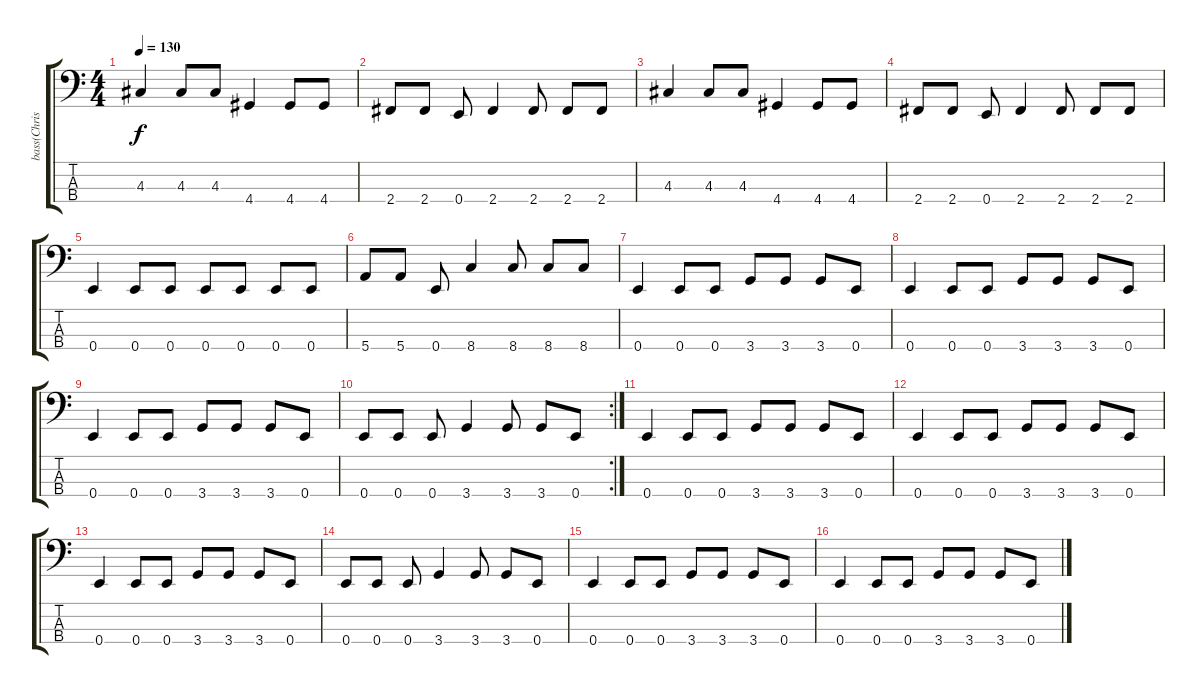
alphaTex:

\track ("bass(Chris Novoselic)" "bass(Chris") {instrument electricbasspick}
\staff {score tabs}
\tuning (G2 D2 A1 E1) {hide}
\ts (4 4)
\tempo 130
\clef f4
\ks c
4.3.4{dy f} 4.3.8 4.3.8 4.4.4 4.4.8 4.4.8 |
2.4.8 2.4.8 0.4.8 2.4.4 2.4.8 2.4.8 2.4.8 |
4.3.4 4.3.8 4.3.8 4.4.4 4.4.8 4.4.8 |
2.4.8 2.4.8 0.4.8 2.4.4 2.4.8 2.4.8 2.4.8 |
0.4.4 0.4.8 0.4.8 0.4.8 0.4.8 0.4.8 0.4.8 |
5.4.8 5.4.8 0.4.8 8.4.4 8.4.8 8.4.8 8.4.8 |
0.4.4 0.4.8 0.4.8 3.4.8 3.4.8 3.4.8 0.4.8 |
0.4.4 0.4.8 0.4.8 3.4.8 3.4.8 3.4.8 0.4.8 |
0.4.4 0.4.8 0.4.8 3.4.8 3.4.8 3.4.8 0.4.8 |
\rc 2
0.4.8 0.4.8 0.4.8 3.4.4 3.4.8 3.4.8 0.4.8 |
0.4.4 0.4.8 0.4.8 3.4.8 3.4.8 3.4.8 0.4.8 |
0.4.4 0.4.8 0.4.8 3.4.8 3.4.8 3.4.8 0.4.8 |
0.4.4 0.4.8 0.4.8 3.4.8 3.4.8 3.4.8 0.4.8 |
0.4.8 0.4.8 0.4.8 3.4.4 3.4.8 3.4.8 0.4.8 |
0.4.4 0.4.8 0.4.8 3.4.8 3.4.8 3.4.8 0.4.8 |
0.4.4 0.4.8 0.4.8 3.4.8 3.4.8 3.4.8 0.4.8
